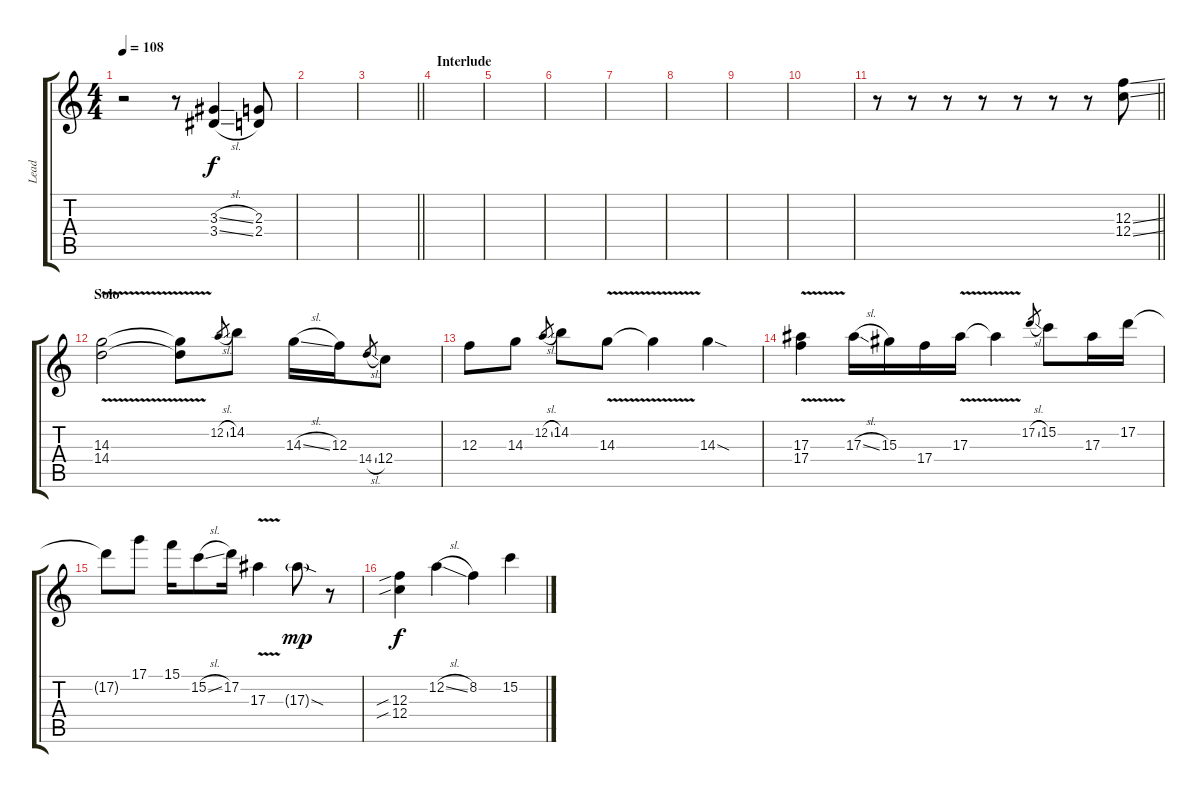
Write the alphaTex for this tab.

\track ("Lead" "Lead") {instrument overdrivenguitar}
\staff {score tabs}
\tuning (D4 A3 F3 C3 G2 D2) {hide}
\ts (4 4)
\tempo 108
\clef g2
\ks c
r.2{dy f} r.8 (3.3{sl} 3.4{sl}).4 (2.3 2.4).8 |
|
\barLineRight lightlight
|
\section ("" "Interlude")
|
|
|
|
|
|
|
\barLineRight lightlight
r.8{volume 16} r.8 r.8 r.8 r.8 r.8 r.8 (12.3{ss} 12.4{ss}).8 |
\section ("" "Solo")
(14.3{v} 14.4{v}).2 (14.3{t} 14.4{t}).8 12.2{sl}.8{gr} 14.2.8 14.3{sl}.16 12.3.16 14.4{sl}.8{gr} 12.4.8 |
12.3.8 14.3.8 12.2{sl}.8{gr} 14.2.8 14.3{v}.8 14.3{t}.4 14.3{sod}.4 |
(17.3{v} 17.4{v}).4 17.3{sl}.16 15.3.16 17.4.16 17.3{v}.16 17.3{t}.4 17.2{sl}.8{gr} 15.2.8 17.3.16 17.2.16 |
17.2{t}.8 17.1.8 15.1.16 15.2{sl}.8 17.2.16 17.3{v}.4 17.3{sod g}.8{dy mp} r.8 |
(12.3{sib} 12.4{sib}).4{dy f} 12.2{sl}.4 8.2.4 15.2{sl}.4
